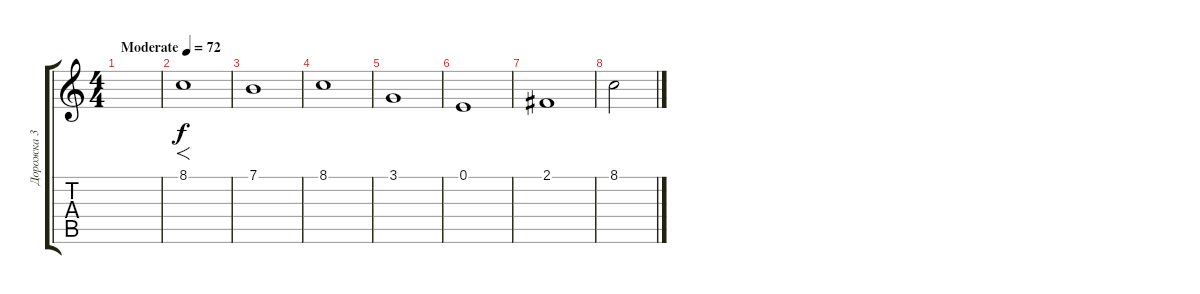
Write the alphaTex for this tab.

\track ("Дорожка 3" "Дорожка 3") {instrument violin}
\staff {score tabs}
\tuning (E4 B3 G3 D3 A2 E2) {hide}
\ts (4 4)
\tempo (72 "Moderate")
\clef g2
\ks c
|
8.1.1{f} |
7.1.1 |
8.1.1 |
3.1.1 |
0.1.1 |
2.1.1 |
8.1.2
